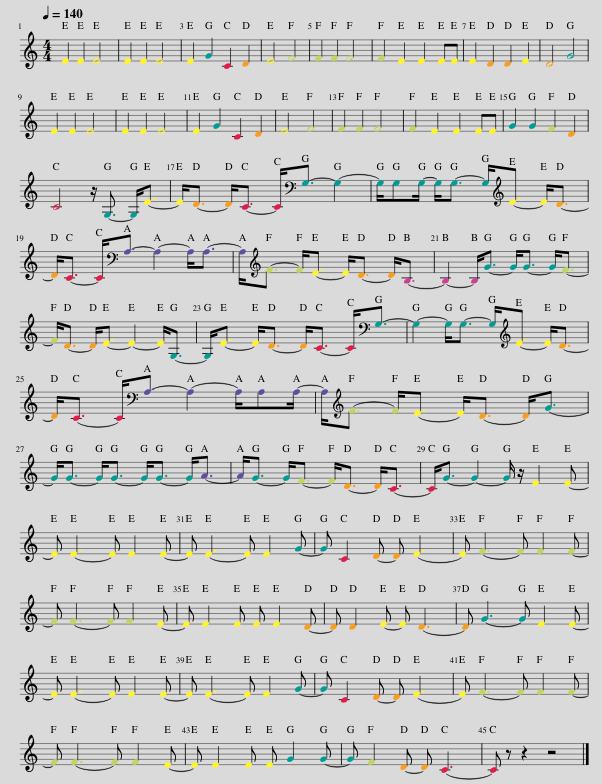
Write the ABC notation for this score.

X:1
L:1/8
Q:1/4=140
M:4/4
I:linebreak $
K:C
V:1 treble
V:1
 E2 E2 E4 | E2 E2 E4 | E2 G2 C2 D2 | E4 F4 | F2 F2 F4 | %5
 F2 E2 E2 EE | E2 D2 D2 E2 | D4 G4 |$ E2 E2 E4 | E2 E2 E4 | %10
 E2 G2 C2 D2 | E4 F4 | F2 F2 F4 | F2 E2 E2 EE | G2 G2 F2 D2 |$ %15
 C4 z/ G,3/2- G,<E- | E<D- D<C- C<[K:bass]G,- G,2- | G,/G,G,/- G,<G,- G,<[K:treble]E- E<D- |$ D<C- C<[K:bass]A,- A,2- A,<A,- | A,<[K:treble]F- F<E- E<D- D<B,- | %20
 B,2- B,<G- G<G- G<F- |$ F<D- D<E- E2- E<G,- | G,<E- E<D- D<C- C<[K:bass]G,- | G,2- G,<G,- G,<[K:treble]E- E<D- |$ D<C- C<[K:bass]A,- A,2- A,/A,A,/- | %25
 A,<[K:treble]F- F<E- E<D- D<G- |$ G<G- G<G- G<G- G<A- | A<G- G<F- F<D- D<C- | C<G- G2- G/ z/ E2 E- |$ E E3- E E2 E- | %30
 E E3- E E2 G- | G C2 D- D E3- | E F3- F F2 F- |$ F F3- F F2 E- | E E2 E E E2 D- | %35
 D D2 E- E D3- | D G3- G E2 E- |$ E E3- E E2 E- | E E3- E E2 G- | G C2 D- D E3- | %40
 E F3- F F2 F- |$ F F3- F F2 E- | E E2 E E G2 G- | G F2 D- D C3- | C z z2 z4 |] %45
